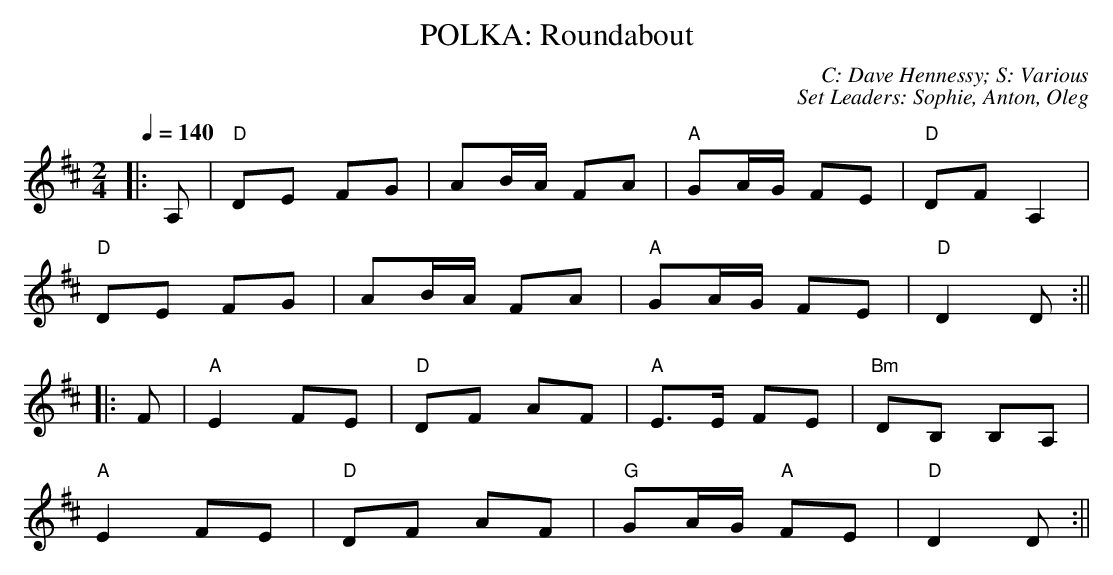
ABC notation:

X:1
T: POLKA: Roundabout
C: C: Dave Hennessy; S: Various
C: Set Leaders: Sophie, Anton, Oleg
M: 2/4
L: 1/8
Q: 1/4=140
K: Dmaj
|:A,|"D"DE FG|AB/A/ FA|"A"GA/G/ FE|"D"DF A,2|
"D"DE FG|AB/A/ FA|"A"GA/G/ FE|"D"D2 D:||
|:F|"A"E2 FE|"D"DF AF|"A"E>E FE|"Bm"DB, B,A,|
"A"E2 FE|"D"DF AF|"G"GA/G/ "A"FE|"D"D2 D:||
